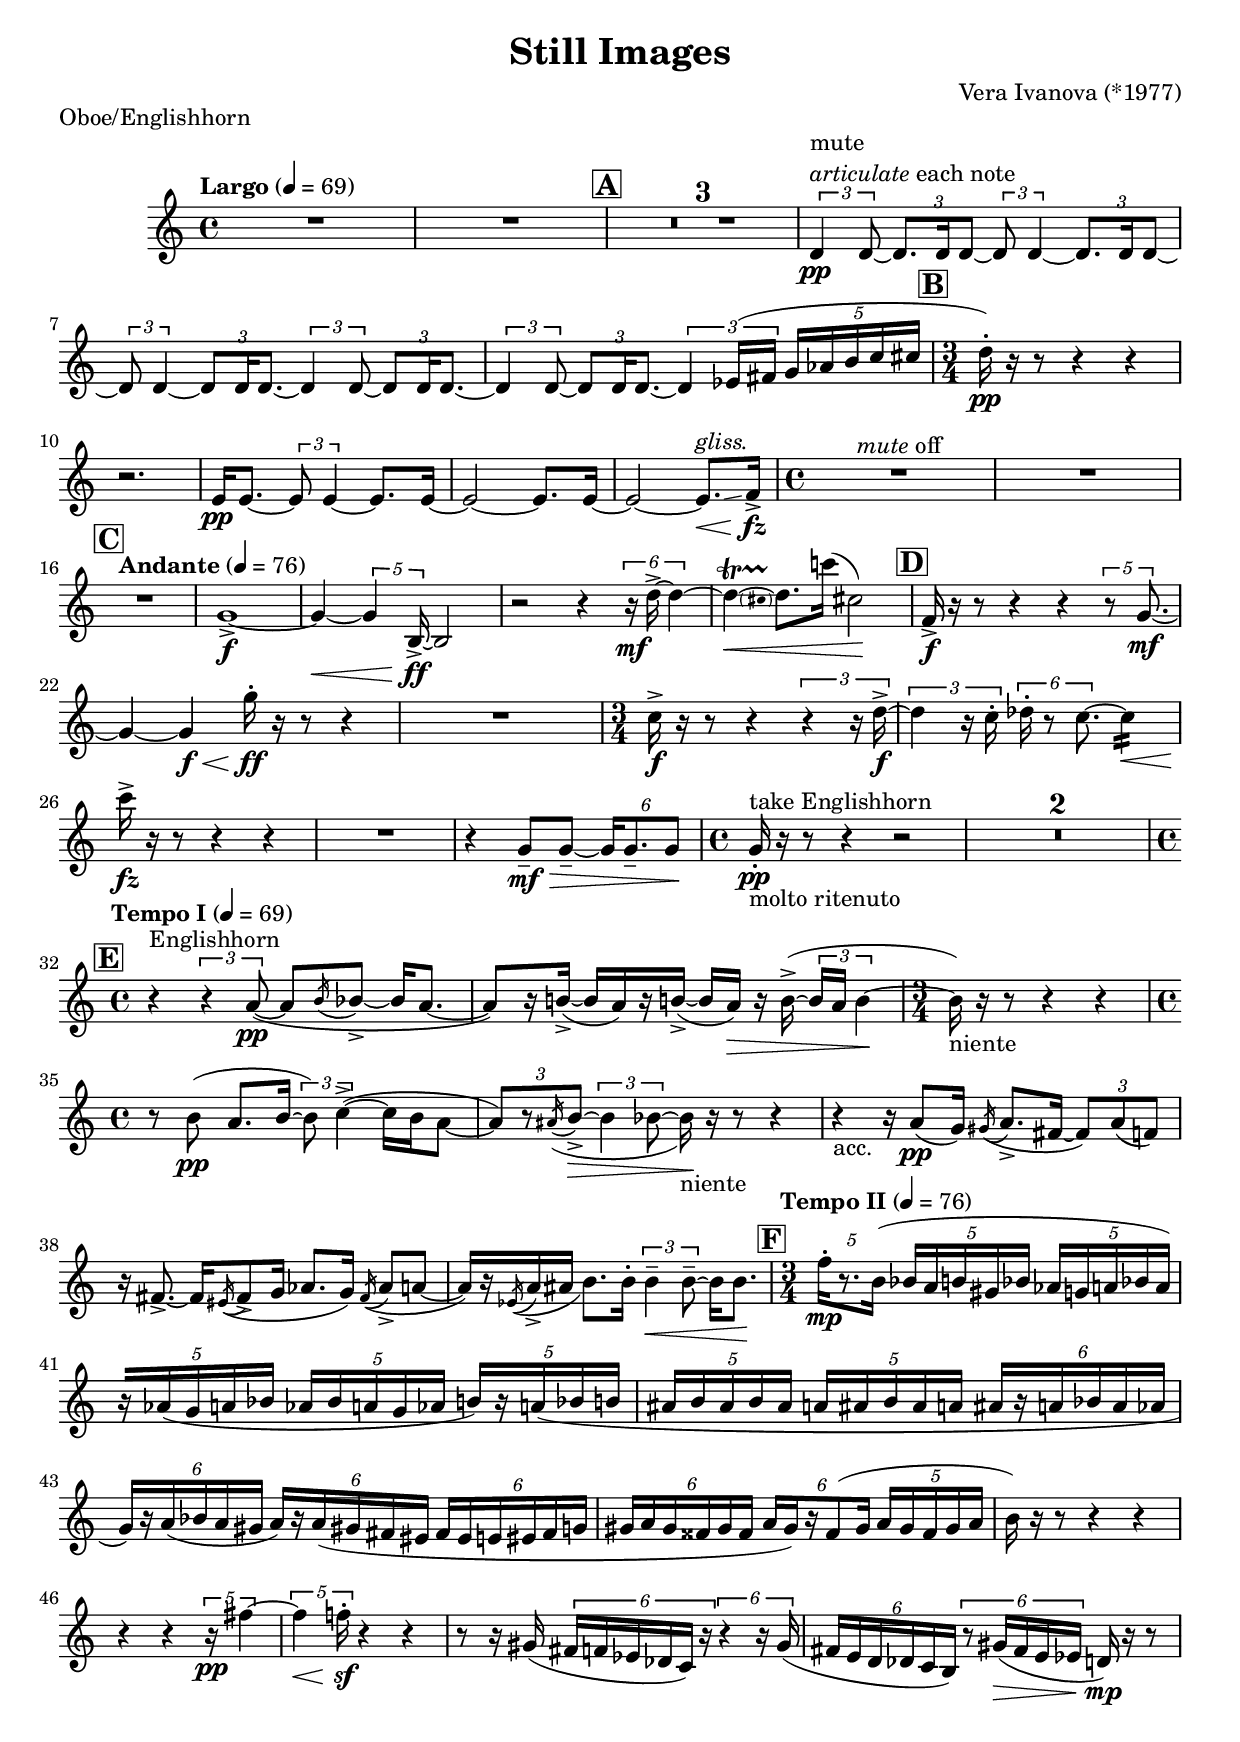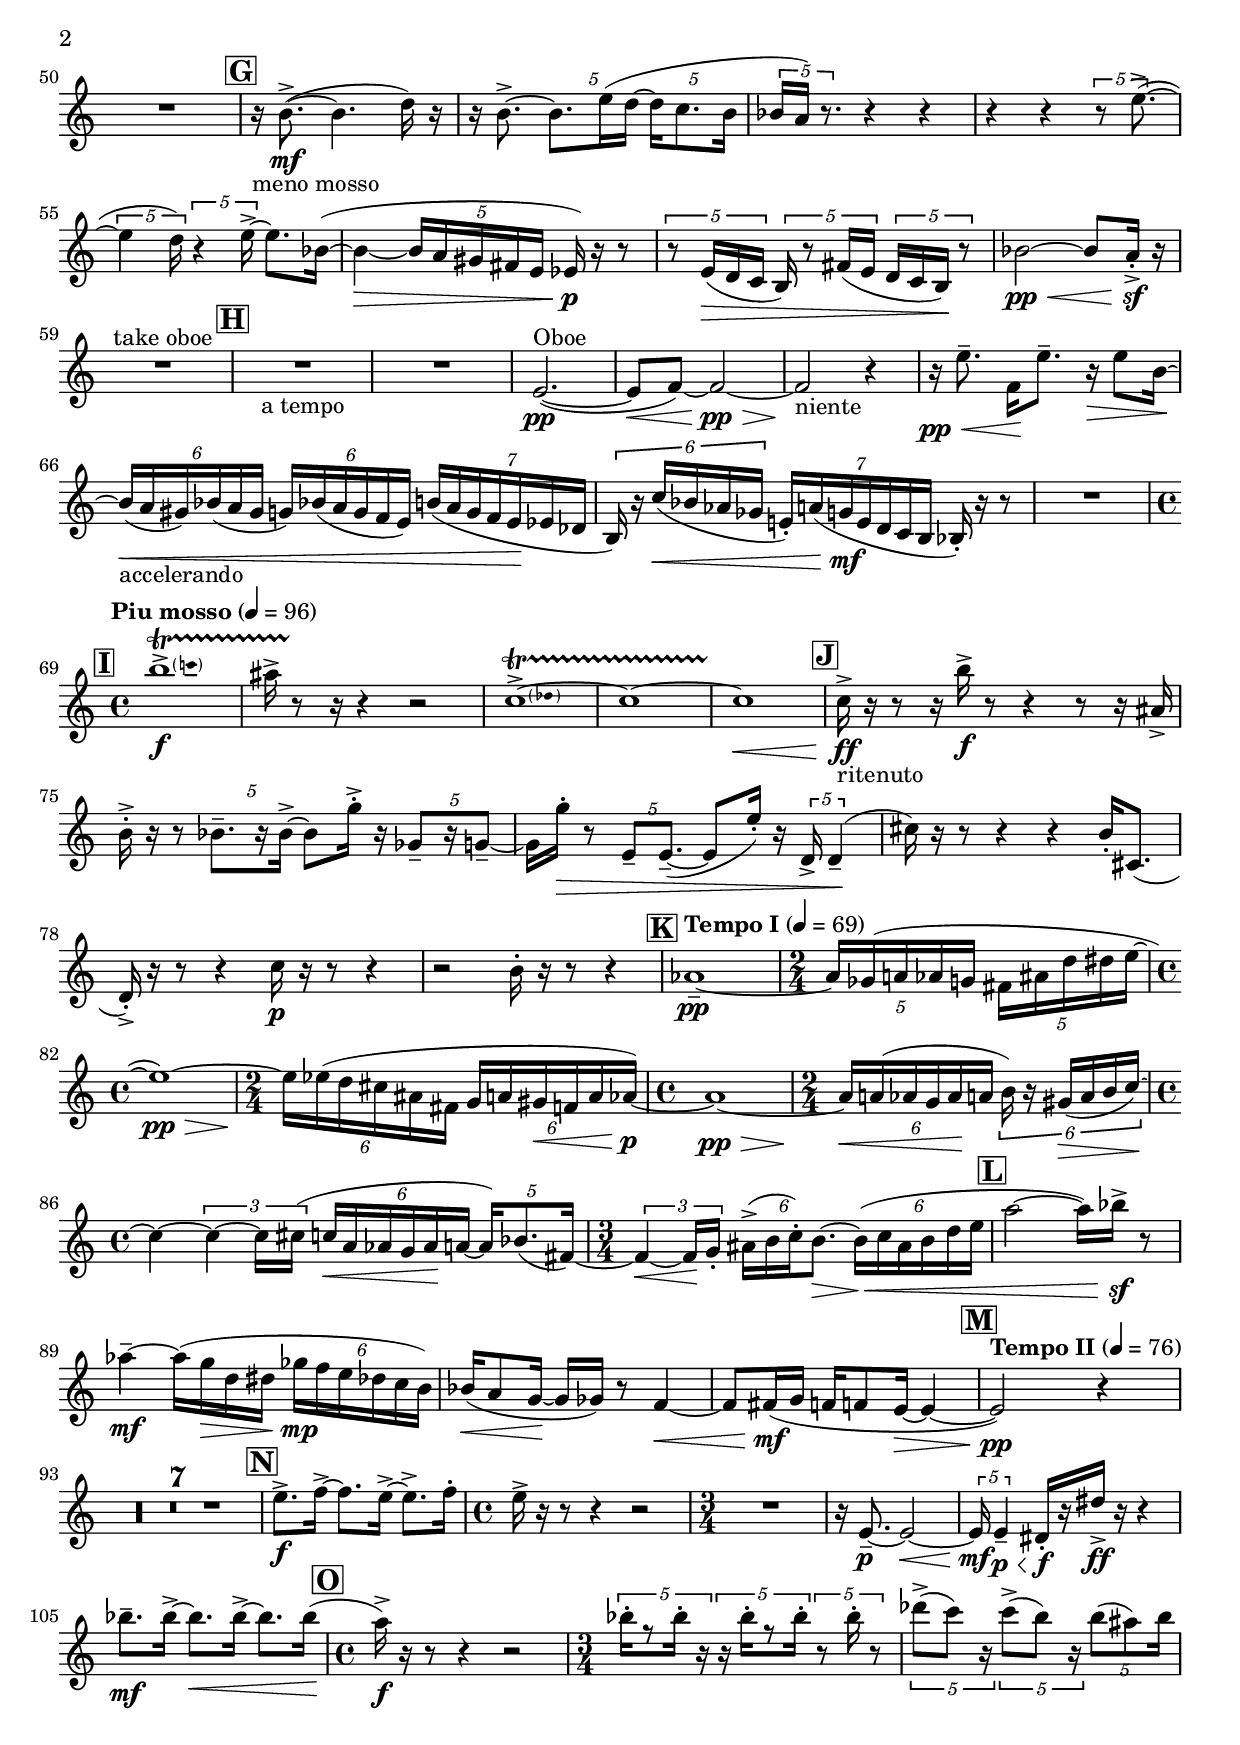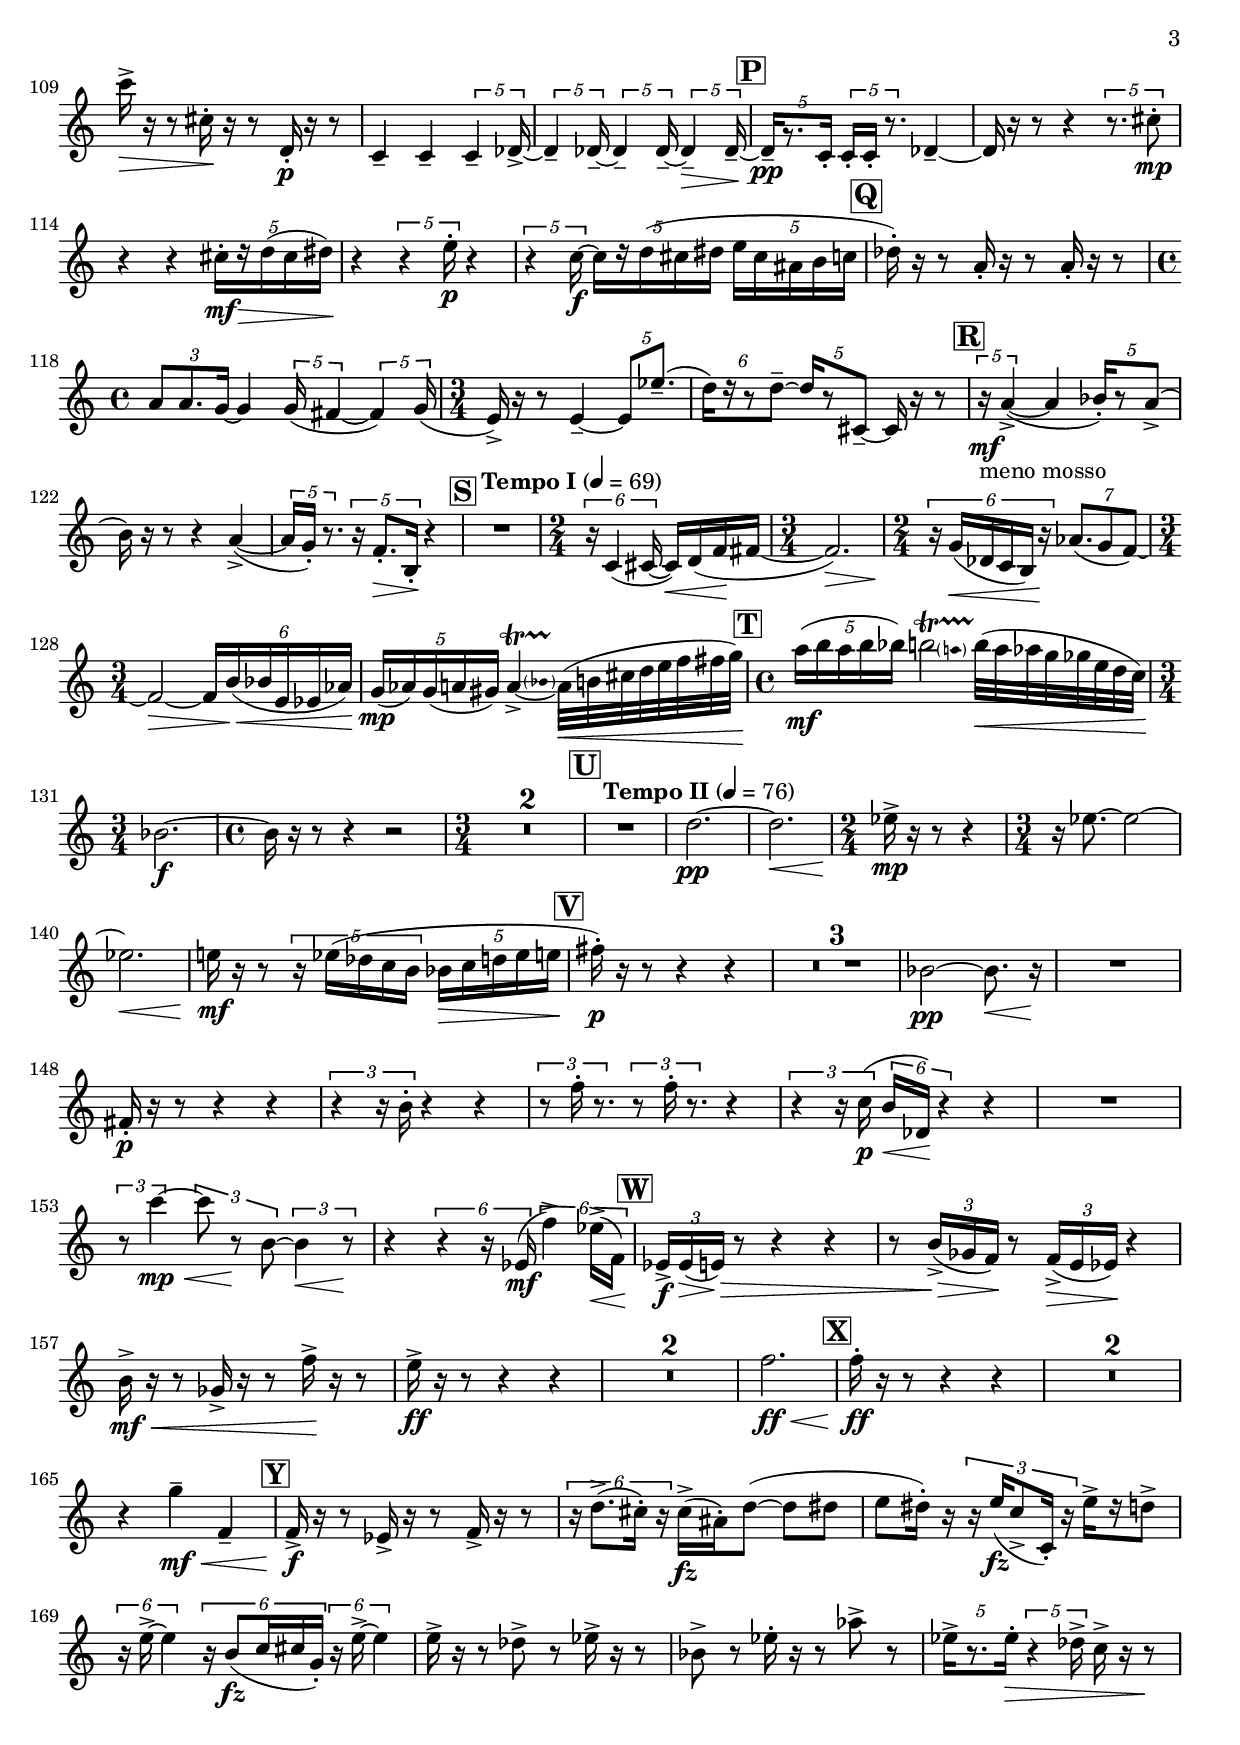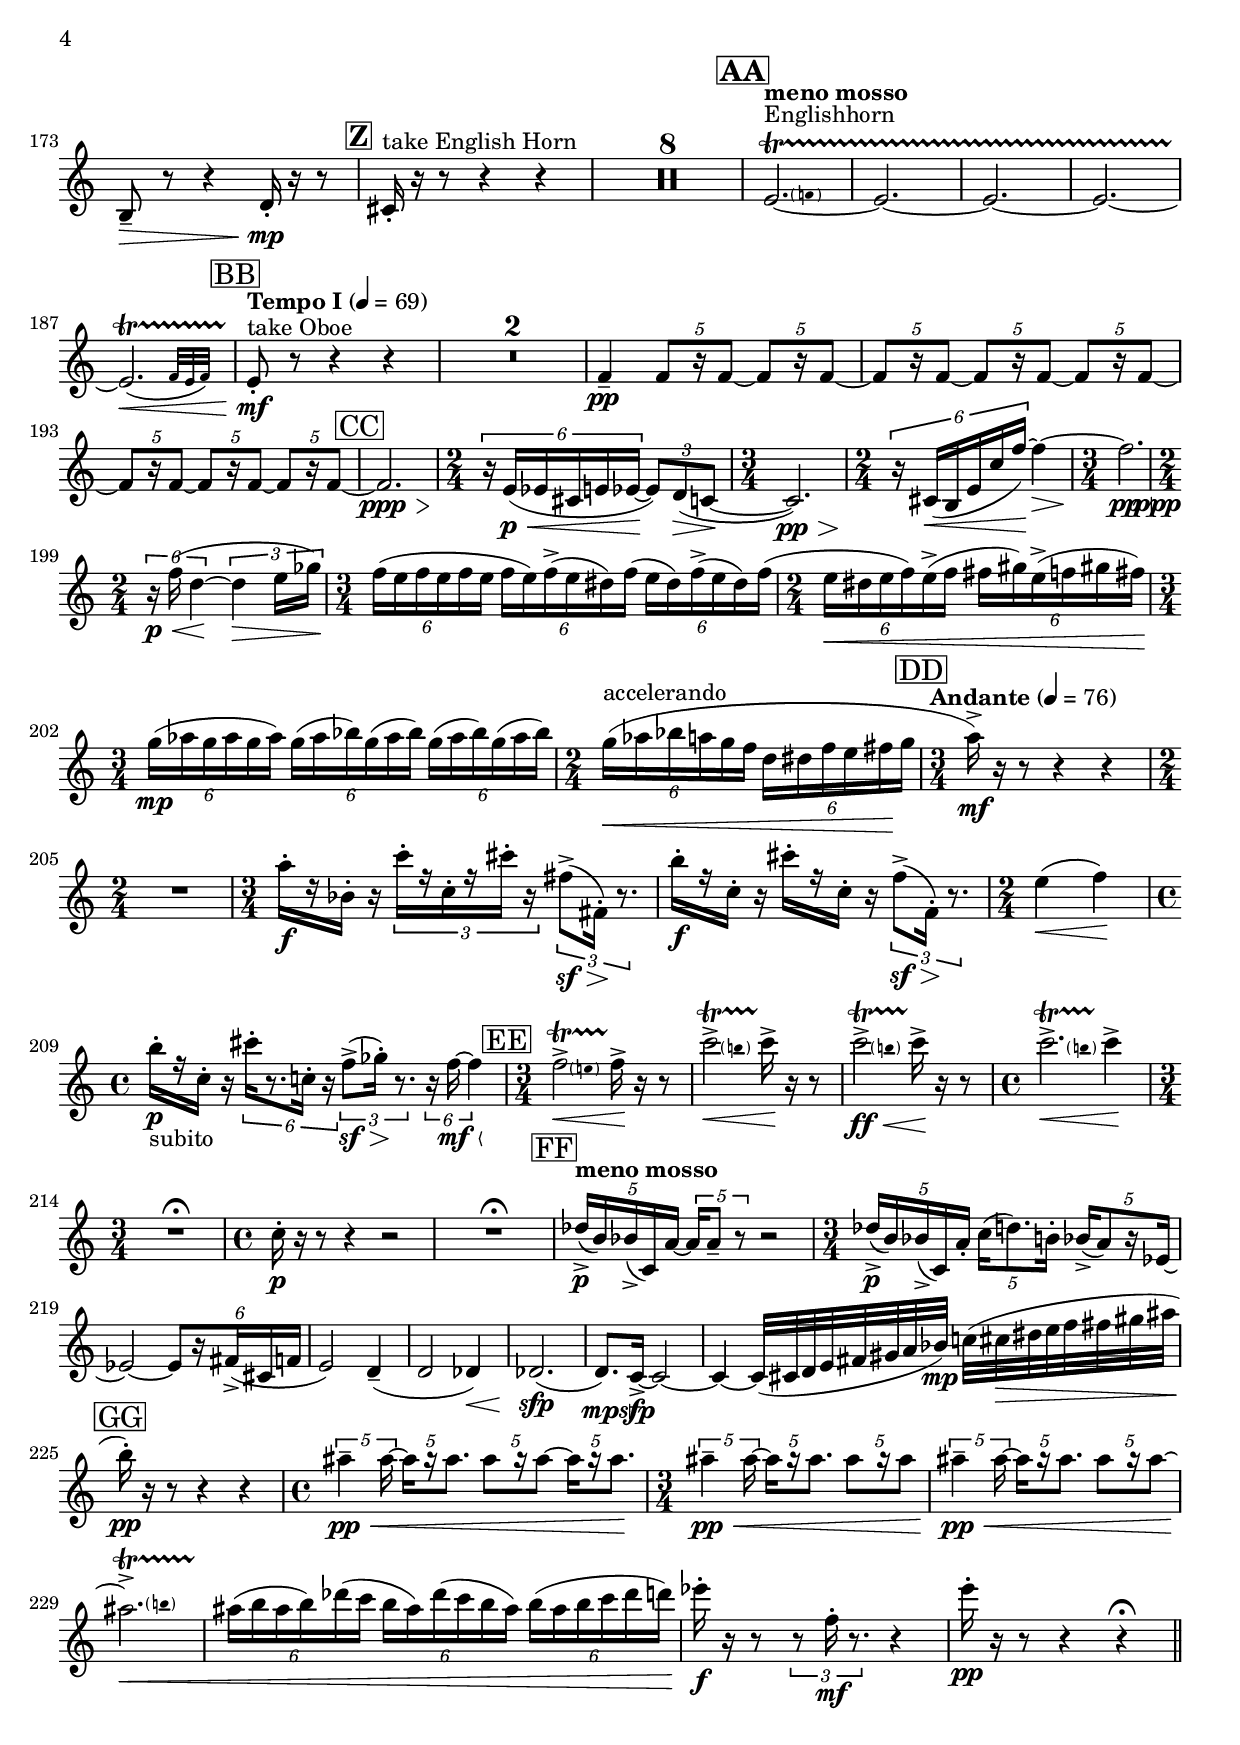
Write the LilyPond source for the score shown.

\language "english"
%{
Still Images, Vera Ivanova
Oboe and Englishhorn part 
===================

%}

num =
#(define-music-function (parser location musique) (ly:music?)
    #{ 
      \override Score.BarNumber.break-visibility = ##(#f #t #t)
      $musique 
      \revert Score.BarNumber.break-visibility 
    #})
  cornaco_one = \relative c' {
     \time 4/4  
    r4^"Englishhorn" \tuplet 3/2 { r4 d8~(\pp} d8 \acciaccatura e16 ef8~-> ef16 d8.~ | d8[) r16 e!16](->~e16[ d16) r16 e!16](->~e16 d16\>)  r16 e16(->~ \tuplet 3/2 {e16 d16 e4~\!} | 
     \time 3/4  
     e16)_"niente"  r16 r 8 r4 r4 | 
       \time 4/4 
       r8 e8(\pp d8. e16~ \tuplet 3/2 { e8) f4(->~} f16 e16 d8~ | \tuplet 3/2 { d8[) r8  \acciaccatura ds16( e8]~->\>}
       \tuplet 3/2 { e4 ef8~} ef16_"niente"\!) r16 r8 r4 |  r4_"acc." r16 d8\pp(c16) \acciaccatura cs16( d8.-> b16~ \tuplet 3/2 {b8) d8( bf8) } | 
       r16 b!8.->~ b16 \acciaccatura as16( b8-> c16 df8. c16) \acciaccatura b16( df8-> d8~ |  d16[) r16 \acciaccatura af16( d16-> ds16]  e8.) e16-. \tuplet 3/2 { e4--\< e8--~} e16 e8.\! | 
       \time 3/4
        \mark \default  \tempo "Tempo II" 4 = 76
      \tuplet 5/4 { bf'16[-.\mp r8. e,16]( } \tuplet 5/4 {ef16[ d e! cs ef]} \tuplet 5/4 { df16 c! d! ef! d)}  | \tuplet 5/4 {r16[ df( c d! ef ]} \tuplet 5/4 {df16[ ef d  c df ]} \tuplet 5/4 { e16[) r16 d!( ef e!]} |
      \tuplet 5/4 {ds16[ e ds e ds]}  \tuplet 5/4 {d!16[ ds e ds d!] }   \tuplet 6/4 { ds16[ r d! ef d df] } | \tuplet 6/4 {c16[) r d( ef d cs] } \tuplet 6/4 { d16[) r16 d( cs! b as] } \tuplet 6/4 { b[ as a! as b c!]} | 
      \tuplet 6/4 { cs16[ d cs bs cs bs]} \tuplet 6/4 { d16[ cs16) r16 bs8( cs16]} \tuplet 5/4 { d16[ cs bs cs d]} | e16) r16 r8 r4 r4 |
      r4 r4 \tuplet 5/4 {r16\pp b'4~ } | \tuplet 5/4 { b4\< bf16-.\sf\! } r4 r4 | 
      r8 r16 cs,16( \tuplet 6/4 { b16[ bf af gf f]) r} \tuplet 6/4 {r4 r16 cs'16( } | \tuplet 6/4 { b16[ a g gf f e]) } \tuplet 6/4 { r8 cs'16\>[( b a af  ]} g16)\!\mp r16 r8  | R2. | 
        \mark \default
      r16_ "meno mosso" e'8.(->\mf~ e4. g16) r16 | 
      r16 e8.->~ \tuplet 5/4 {e8.[ a16( g16]~ } \tuplet 5/4 { g16[ f8. e16] } | \tuplet 5/4 { ef16 d16) r8. } r4 r4 | r4 r4 \tuplet 5/4 {r8 a'8.->(~ } | \tuplet 5/4 {a4 g16) }  \tuplet 5/4 { r4 a16->~ } a8. ef16~( |
     ef4\>~ \tuplet 5/4 {ef16 d cs b a } af16\p\!) r16 r8 | \tuplet 5/4 { r8 a16\>[(g f ] } \tuplet 5/4 { e16) r8 b'16( a16} \tuplet 5/4 {g16[ f e])\! r8 } |  ef'2~\pp\< ef8 d16-.->\sf r16 | R2.^"take oboe" | 
     }

      cornaco_two = \relative c' {
     
      R2. *8 | 
      \mark \default  \tempo "meno mosso" 
    \pitchedTrill a2.~^"Englishhorn"  \startTrillSpan  bf {
       a2.~ |  a2.~ |  a2.~ | \afterGrace a2.\<(  { bf32[ a bf]) }     | 
    \mark \markup { \box BB }  \tempo "Tempo I" 4 = 69
       a8-.\mf\!^"take Oboe"  \stopTrillSpan  } r8 r4 r4 | 
      }
    
    
    


maple_leaf_rag =  \relative c'' {
  \set Score.markFormatter = # format-mark-box-alphabet
  \key c \major
  \tempo "Largo" 4 = 69
  \compressFullBarRests
  \time 4/4
     R1 |
     R1 \mark \default |
     R1*3 |
     \tuplet 3/2 {
     d,4^\markup {
       \column {
            \line {  mute }
             \line { \italic  articulate each note }  }
                     }_\pp d8~  }   \tuplet 3/2 {d8. d16 d8~}  \tuplet 3/2 { d8 d4~} \tuplet 3/2 { d8. d16 d8~ } | 
    \tuplet 3/2 { d8 d4~ } \tuplet 3/2 { d8 d16 d8.~ } \tuplet 3/2 { d4 d8~ } \tuplet 3/2 { d8 d16 d8.~ } |
     \tuplet 3/2 { d4 d8~}   \tuplet 3/2 {d8[ d16 d8.]~}  \tuplet 3/2 { d4 ef16 (fs16} \tuplet 5/4 { g16[af  b c cs ]}	 | 
  \time 3/4    \mark \default 
  d16-.)_\pp r16 r 8 r4 r4  |
  r2. |
  e,16_\pp [ e8.]~ \tuplet 3/2 { e8 e4~} e8.[ e16~] |
   e2~ e8.[ e16]~ | e2~ e8.^\markup { \italic gliss. }\< [\glissando f16]->_\fz  |
  \time 4/4 R1^\markup {\italic mute off}
    R1 \mark \default   \tempo "Andante" 4 = 76 |
    R1  |
    g1~->_\f |
    g4~\< \tuplet 5/4 {g4 b,16->\ff\!~} b2 |
     r2 r4 \tupletUp \tuplet 6/4 {r16_\mf d'16->~ d4~ } |      \pitchedTrill d4~\< \startTrillSpan cs d8.\stopTrillSpan c'!16 (cs,!2)\!   \mark \default |  
   f,16->\f r16 r8 r4 r4 \tuplet 5/4 {r8 g8.\mf~}  | 
   g4~ g4\f\< g'16-.\ff r16 r8 r4 | R1 | \time 3/4 c,16->\f r16 r8 r4  \tuplet 3/2 {r4 r16 d16~->\f} |
    \tuplet 3/2 {d4 r16 c16-.}    \tuplet 6/4 { df16-. r8 c8.~} \repeat tremolo 4 c16\< | c'16->\fz r16 r8  r4 r4 | R2. |
    r4 g,8--\mf\> g8~--\tuplet 6/4 { g16 g8.-- g8-\!} |  
    
    \time 4/4  
   g16-.\pp^\markup {take Englishhorn}_"molto ritenuto" r16  r8 r4 r2 | R1*2 | 
    \mark \default  \tempo "Tempo I" 4 = 69
    %Corno%
 
  \transpose c g { \cornaco_one }
   
 \mark \default  R2._"a tempo" | R2. |
     e2.(^"Oboe"\pp~ | e8\< f8)~ f2~\pp\!\> | f2\!_"niente" r4 |   r16\pp\< e'8.-- f,16\! e'8.-- r16\> e8 b16\!~ | \tuplet 6/4 { b16_"accelerando"(\< a gs) bf( a gs  } \tuplet 6/4 {g!16) bf!( a g f e)  } \tuplet 7/4 { b'!16(  a g f e\! ef df } |
     \tuplet 6/4 {b16) r16 c'16\< ( bf af gf } \tuplet 7/4 { e!16-.) a ( g\!\mf e d c b  } bf16-.) r16 r8   | R2. | 
     \time 4/4 
        \mark \default  \tempo "Piu mosso" 4 = 96 
        \pitchedTrill b''1->\f \startTrillSpan c |  as16-> r8 \stopTrillSpan  r16 r4 r2 | 
           \pitchedTrill c,1->~ \startTrillSpan df |  c1~ | c1\< \stopTrillSpan  | \mark \default   c16->\ff_"ritenuto"  r16 r8 r16 b'16->\f r8 r4 r8 r16 as,16-> | 
           b16-.-> r16 r8  \tuplet 5/4 {  bf8.[-- r16 bf16]->~ } bf8  g'16-.-> r16  \tuplet 5/4 {  gf,8[-- r16 g8]--~ }  | g16 g'16-.\> r8 \tuplet 5/4 {  e,8-- e8.--~( } e8 e'16-.) r16 \tuplet 5/4 {d,16-> d4--\!( } | cs'16) r16  r8 r4 r4 b16-. cs,8.( | 
           d16-.->) r16 r8 r4 c'16\p r16 r8 r4 | r2 b16-. r16 r8 r4 | 
           \mark \default  \tempo "Tempo I" 4 = 69 
           af1--\pp~ | 
           \time 2/4
           \tupletDown \tuplet 5/4 {af16 gf( a! af g! } \tuplet 5/4  {fs16 as d ds e~ } | 
           \time 4/4 
           e1\pp\>~)
           \time 2/4
           \tuplet 6/4 {e16\! ef( d cs as fs } \tuplet 6/4 { g16 a! gs\< f a af\p\!~) }
           \time 4/4 
           af1\>\pp~
           \time 2/4
           \tuplet 6/4 {af16\!\< a!( af g af\! a!  }  \tuplet 6/4 {b16) r16 gs16(\> a b c)\!~ } |
           \time 4/4 
           c4~ \tupletUp \tuplet 3/2 {c4~ c16 cs16(  } \tuplet 6/4 { c!16\< a af g af\! a~ } \tuplet 5/4 {a16) bf8.( fs16)~ } |
           \time 3/4
          \tuplet 3/2 {fs4\<~ fs16\! g16-.} \tuplet 6/4 { as16->( b c-.) b8.\>~ } \tuplet 6/4 { b16\!\< ( c as b d e   } |  \mark \default a2~ a16) bf16->\sf  r8 | af4--\mf~ af16 ( g16\> d16 ds16 \tuplet 6/4 {gf16\mp\! f e df c b )} |  
          bf16(\< a8 g16\!~ g16 gf16) r8 f4\<~  | f8 fs16\!\mf ( g16 f16 f!8 e16\>~ e4~ | 
          \mark \default \tempo "Tempo II" 4 = 76
          e2\pp\!) r4 | R2.*7 | 
          \mark \default e'8.->\f f16->~ f8. e16->~ e8.-> f16-. | 
          \time 4/4
          e16-> r16 r8  r4 r2 | 
          \time 3/4 
          R2. | r16 e,8.--\p~ e2~\< | \tuplet 5/4 {e16\mf\! e4--\p\< } ds16[-.\f r16 ds'16]->\ff r16 r4 | bf'8.--\mf bf16->~ bf8.\< bf16->~ bf8. bf16\!( | 
          \time 4/4
           \mark \default
            a16->\f) r16 r8 r4 r2  | 
            \time 3/4 
            \tuplet 5/4 {bf16[-. r8 bf16]-. r16} \tuplet 5/4 {r16 bf16[-.  r8 bf16]-.  } \tuplet 5/4 {r8 bf16-. r8} | 
           \tupletDown \tuplet 5/4 {df8-> ( c8) r16 } \tuplet 5/4 {c8-> ( b8) r16 } \tuplet 5/4 {b8 ( as8) b16  } | c16->\> r16 r8 cs,16-.\! r16 r8 d,16-.\p r16 r8 |  c4-- c4-- \tupletUp \tuplet 5/4 {c4-- df16->~ } | 
             \tuplet 5/4 {df4-- df16--~ } \tuplet 5/4 {df4-- df16--~ } \tuplet 5/4 {df4--\> df16--\!~ } |
             \mark \default
             
          \tuplet 5/4 {df16[--\pp r8. c16]-. } \tuplet 5/4 {c16-. c16-. r8. } df4--~ | df16 r16 r8 r4 \tuplet 5/4 { r8. cs'8-.\mp } | r4 r4 \tuplet 5/4 {cs16[-.\mf r16\> d16 ( cs16 ds16]\!)} |
          r4 \tuplet 5/4 { r4 e16-.\p}  r4 | \tuplet 5/4 { r4 c16\f~ } \tuplet 5/4 { c16[ r16 d16( cs16 ds16 ] } \tuplet 5/4 { e16 cs as b c! } | 
           \mark \default
          df16-.) r16 r8 a16-. r16 r8 a16-. r16 r8 | 
          \time 4/4 \tuplet 3/2 { a8 a8. g16~} g4   \tuplet 5/4 { g16( fs4~ } \tuplet 5/4 {fs4) g16 (} |
          \time 3/4
          e16->) r16 r8 e4--~  \tuplet 5/4 { e8 ef'8.--(} | \tuplet 6/4 { d16[) r16 r8 d8]--~ }  \tuplet 5/4 { d16[ r8 cs,8]--~}  cs16 r16 r8 |    
           \mark \default 
           \tuplet 5/4 { r16\mf_"meno mosso" a'4->(~} a4   \tuplet 5/4 { bf16[-.) r8 a8]->( } | b16) r16 r8 r4 a4->~(  |
            \tuplet 5/4 { a16[ g16]-.) r8. }  \tuplet 5/4 { r16 f8.-.\> b,16]-.\!} r4 | 
            \mark \default \tempo "Tempo I" 4 = 69 R2. |
            \time 2/4 
            \tuplet 6/4 { r16 c4( cs16~} cs16\<) d16( f16\! fs16~ | 
            \time 3/4
            fs2.)\> |
            \time 2/4
            \tuplet 6/4 {r16\! g16[\<( df c b]) r16\! } \tuplet 7/4 { af'8.( g8 f8~ )}  | 
            \time 3/4 
            f2\>\!~ \tuplet 6/4 {f16 b\<( bf e, ef af\!)}  | \tuplet 5/4 {g16[\mp( af) g (a gs)] }   \pitchedTrill a4->~ \startTrillSpan bf  a32\< \stopTrillSpan (b cs d e f fs g\!) |  
            \time 4/4 
            \mark \default 
            \tuplet 5/4 {a16[\mf( b a b bf])  }   \pitchedTrill b2 \startTrillSpan a  b32\<( \stopTrillSpan a af g gf e d c\!) | 
            \time 3/4 bf2.\f~ | 
            \time 4/4 
            bf16 r16 r8 r4 r2 | 
            \time 3/4
            R2.*2 |
             \mark \default \tempo "Tempo II" 4 = 76 
             R2. | d2.\pp~ | d2.\<\! | 
             \time 2/4 
             ef16->\mp r16 r8 r4 | 
             \time 3/4 
             r16 ef8.~ ef2~ | ef2.\< | 
             e!16\mf\! r16 r8 \tuplet 5/4 { r16 ef16[( df c b]}  \tuplet 5/4 { bf16[ \> c d! ef e!]} | 
                \mark \default 
             fs16-.\p) r16 r8 r4 r4 |   R2.*3 | bf,2~\pp bf8.\< r16\! | R2. | 
             fs16-.\p r16 r8 r4 r4 | \tuplet 3/2 { r4 r16 b16-.} r4 r4 | \tuplet 3/2 {r8 f'16-. r8.} \tuplet 3/2 { r8 f16-. r8.} r4 | 
             \tuplet 3/2 {r4 r16 c16\p\<(} \tuplet 6/4 { b16 df,16)\! r4 } r4 |  R2. |   
              \tuplet 3/2 { r8 c''4\mp\<~ } \tuplet 3/2 {c8 r8\! b,8~ } \tuplet 3/2 { b4\< r8\!} | 
              r4 \tuplet 6/4 { r4 r16 ef,16\mf( } \tuplet 6/4 { f'4->) ef16->(\<f,16\!)} | 
                \mark \default 
             \tuplet 3/2 {ef16->\f ef16\>( e!16\>\!)} r8 r4 r4 | r8 \tuplet 3/2 {b'16->\> ( gf f\!) } r8  \tuplet 3/2 {f16->\> ( e ef\!) } r4 | 
              b'16->\mf\< r16 r8 gf16-> r16 r8 f'16->\! r16 r8 | e16->\ff  r16 r8 r4 r4 | R2.* 2 | f2.\ff\< |
                \mark \default 
              f16-.\!\ff r16 r8 r4 r4 | R2.* 2 | r4 g4--\mf\< f,4-- |  
                \mark \default 
                f16->\f r16 r8 ef16-> r16 r8 f16-> r16 r8 | \tuplet 6/4 {r16 d'8.[->( cs16-.)] r16 } cs16[->\fz (as16-.) d8]~( d8 ds8  | e8 ds16-.) r16 \tuplet 3/2 { r16 e16[\fz( c8-> c,16]-.) r16} e'16[-> r16 d8]-> | 
                \tuplet 6/4 { r16 e16->~ e4} \tuplet 6/4 { r16 b8[\fz( c16 cs16 g16]-.)} \tuplet 6/4 {r16 e'16->~ e4} | e16-> r16 r8 df8-> r8 ef16-> r16 r8 | bf8-> r8 ef16-. r16 r8 af8-> r8 | 
                \tuplet 5/4 { ef16[-> r8. ef16]-.\>} \tuplet 5/4 {r4 df16->} c16-> r16 r8\! | b,8--\> r8 r4 d16-.\mp\! r16 r8 | 
                \mark \default 
                cs16-.^"take English Horn" r16 r8 r4 r4 | 
              %Corno%
          \transpose c g { \cornaco_two } 
           
            R2. * 2 | f4--\pp \tuplet 5/4 {f8[ r16 f8]~}  \tuplet 5/4 {f8[ r16 f8]~}|  \tuplet 5/4 {f8[ r16 f8]~}  \tuplet 5/4 {f8[ r16 f8]~}  \tuplet 5/4 {f8[ r16 f8]~} |  \tuplet 5/4 {f8[ r16 f8]~}  \tuplet 5/4 {f8[ r16 f8]~}  \tuplet 5/4 {f8[ r16 f8]~} | 
         
             \mark \markup { \box CC }
            f2.\>\ppp | 
            \time 2/4
            \tuplet 6/4 {r16\! e16[\p\<( ef cs e ef]~\!} \tuplet 3/2 {ef8) d8\>( c8~\!} 
            \time 3/4 
            c2.)\pp\> | 
            \time 2/4
            \tuplet 6/4 {r16\! cs16[\<( b e c' f~\!)]} f4\>~ | 
            \time 3/4            
             << f2.\pp { s4\> s4 s4\!\ppp} >>
             \time 2/4 
             \tuplet 6/4 {r16\p\< f16( d4~\!} \tuplet 3/2 {d4\>  e16 gf16\!)} | 
             \time 3/4 
           \tupletDown  \tuplet 6/4 { f16[( e f e f e]}  \tuplet 6/4 { f16[ e) f->( e ds) f]( }  \tuplet 6/4 { e16[ ds) f-> (e ds) f](} |
             \time 2/4 
              \tuplet 6/4 { e16[\< ds e f) e->( f] }  \tuplet 6/4 { fs16[ gs) e->( f gs! fs]\!) } |
              \time 3/4
              \tuplet 6/4 { g16[\mp( af g af g af]) } \tuplet 6/4 { g16[( af16 bf16) g16( af16 bf16]) }  \tuplet 6/4 { g16[( af16 bf16) g16( af16 bf16])  } | 
             \time 2/4
             \tupletNeutral \tuplet 6/4 { g16[\<^"accelerando"( af bf a! g f] }  \tuplet 6/4 { d16[ ds f e fs\! g] } | 
              \time 3/4 
               \mark \markup { \box DD }  \tempo "Andante" 4 = 76 
              a16->\mf) r16 r8 r4 r4 |
              \time 2/4
              R2 |
              \time 3/4
             
              a16[-.\f r16 bf,16]-. r16  \tuplet 3/2 { c'16[-. r16 c,16-. r16 cs'16]-. r16 }  \tuplet 3/2 { fs,8->\sf\>( fs,16-.\!) r8.} | 
             b'16[-.\f r16 c,16]-. r16   cs'16[-. r16 c,16]-. r16    \tuplet 3/2 { f8->\sf\>( f,16-.\!) r8.} | 
             \time 2/4 
             e'4\< (f4\! )| 
             \time 4/4
             b16[-._"subito"\p r16 c,16]-. r16 \tuplet 6/4 {cs'16[-. r8. c,!16]-. r16} \tuplet 3/2 { f8->\sf\>(gf16-.\!) r8.}  \tuplet 6/4 {r16 f16\mf\<~ f4\!}  |
              \time 3/4
              \mark \markup { \box EE }
              \pitchedTrill f2->\< \startTrillSpan e   f16->\!  \stopTrillSpan   r16 r8 | 
               \pitchedTrill c'2->\< \startTrillSpan b  c16->\!  \stopTrillSpan   r16 r8 | 
               \pitchedTrill c2->\ff\< \startTrillSpan b  c16->\!  \stopTrillSpan   r16 r8 | 
                \time 4/4 
                \pitchedTrill c2.->\< \startTrillSpan b  c4->\!  \stopTrillSpan  | 
              \time 3/4
              R2.\fermataMarkup | 
              \time 4/4 
              c,16-.\p r16 r8 r4 r2 |  R1\fermataMarkup 
              \mark \markup { \box FF }
              |\tempo "meno mosso"   \tuplet 5/4 { df16[(->\p b) bf->( c,) a']~} \tuplet 5/4 { a16 a8-- r8} r2 | 
              \time 3/4 
               \tuplet 5/4 { df16[(->\p b) bf->( c,) a']-.} \tuplet 5/4 {c16[( d8.) b!16]-.} \tuplet 5/4 {bf16[->( a8) r16 ef16]~} | ef2~ \tuplet 6/4 { ef8[ r16 fs16->(cs16 f!16]} | e2)  d4--( | 
              d2 df4\<) | df2.\sfp\!(  |  d8.\mp\<) c16->\sfp~ c2~ | 
              c4~ c32[( cs d e fs gs a bf]\mp) c![( cs\> ds e f fs gs as] \! | 
              \mark \markup { \box GG }
              b16-.\pp) r16 r8 r4 r4 |  
              \time 4/4
            \tupletUp  \tuplet 5/4 {as4--\pp\< as16~} \tuplet 5/4 {as16[ r16 as8.]} \tuplet 5/4 {as8[ r16 as8]~} \tuplet 5/4 {as16[ r16 as8.]\!} | 
              \time 3/4
              \tuplet 5/4 {as4--\pp\< as16~} \tuplet 5/4 {as16[ r16 as8.]} \tuplet 5/4 {as8[ r16 as8]} | \tuplet 5/4 {as4--\pp\< as16~} \tuplet 5/4 {as16[ r16 as8.]} \tuplet 5/4 {as8[ r16 as8]~} |
                
              \pitchedTrill  as2.->\<  \startTrillSpan b   |
              \tupletNeutral \tuplet 6/4 {as16[(  \stopTrillSpan b16 as16 b16) df16( c16]}  \tuplet 6/4 {b16[ as) df( c b as])}   \tuplet 6/4  { b16[(as b c df d])} |
              ef16-.\!\f r16 r8  \tuplet 3/2 {r8 f,16-.\mf r8.} r4 | 
              e'16-.\pp r16 r8 r4 r4\fermataMarkup |  \bar "||"
              

}




\bookpart {
  \header{
    title = "Still Images"

    composer = "Vera Ivanova (*1977)"
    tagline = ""  % removed
  }

  \markup {Oboe/Englishhorn }
  \score {
      <<
        \new Staff \maple_leaf_rag
      >>
  }
 
  }
  
  
\version "2.18.2"  % necessary for upgrading to future LilyPond versions.